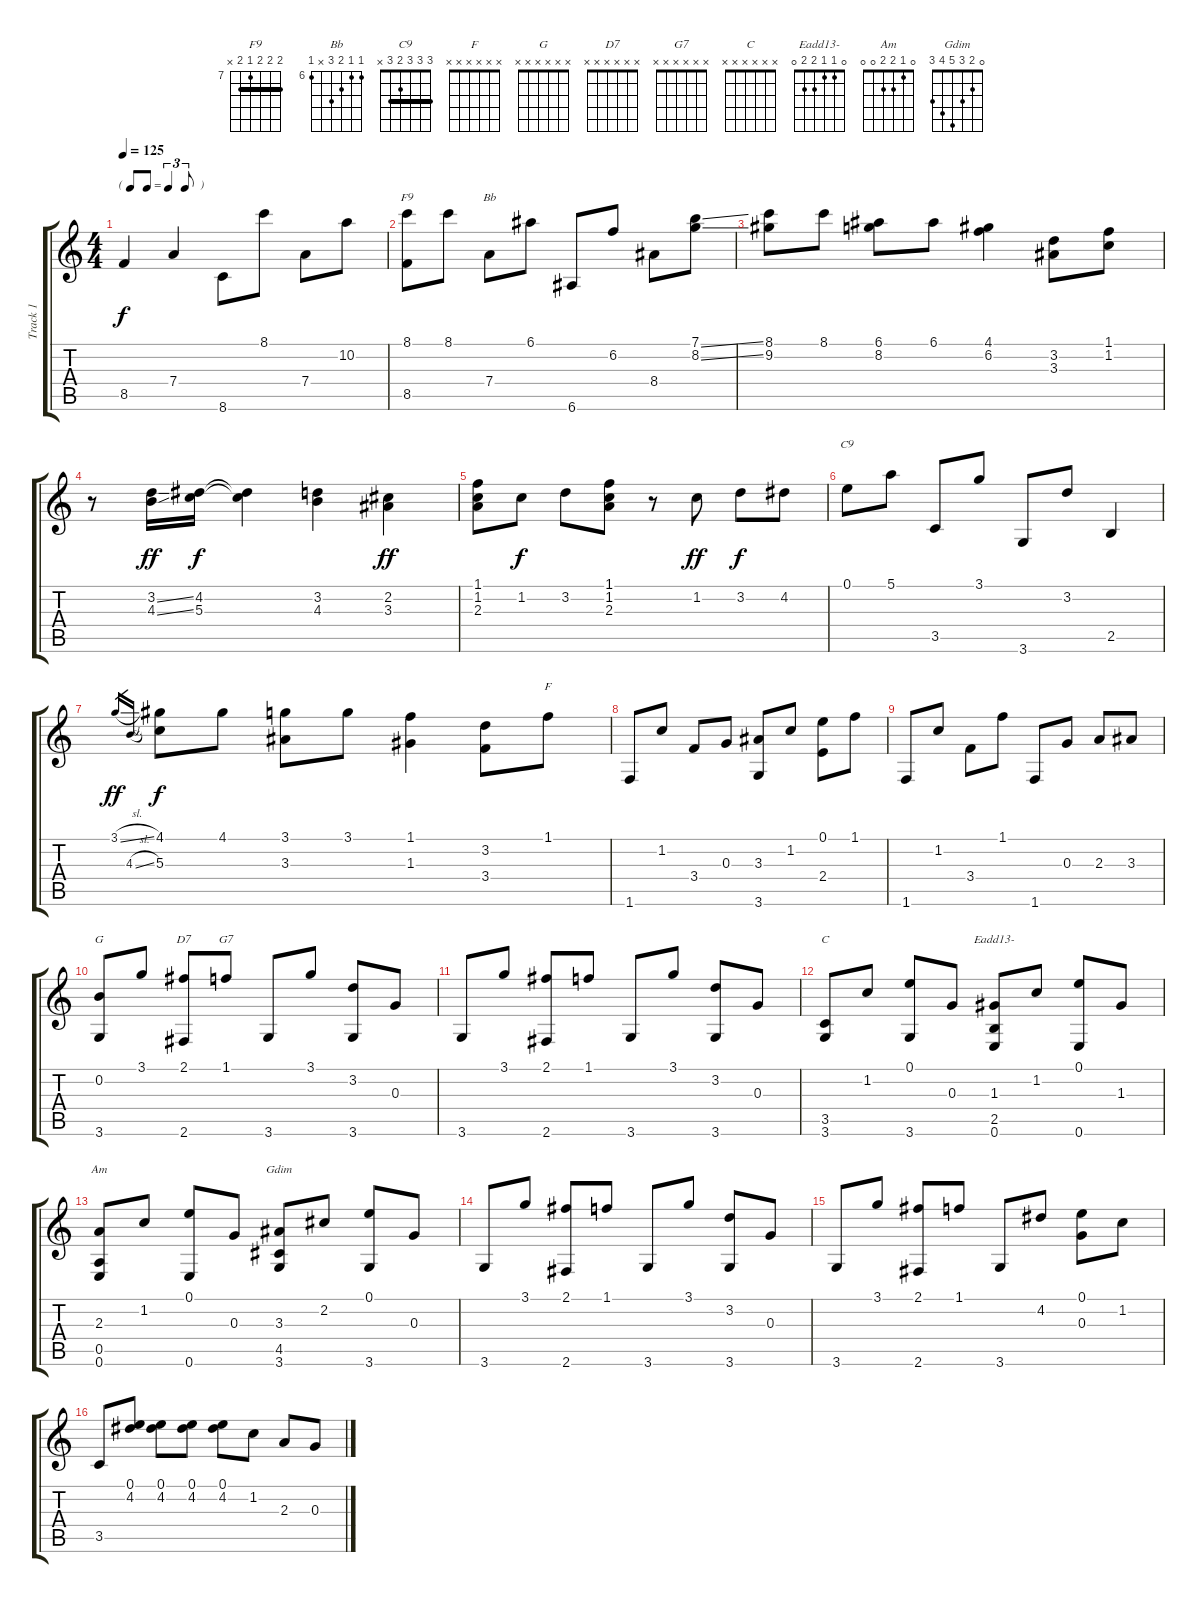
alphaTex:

\track ("Track 1" "Track 1") {instrument acousticguitarnylon}
\staff {score tabs}
\tuning (E4 B3 G3 D3 A2 E2) {hide}
\chord ("F9" 8 8 8 7 8 x) {firstfret 7 barre 8}
\chord ("Bb" 6 6 7 8 x 6) {firstfret 6}
\chord ("C9" 3 3 3 2 3 x) {barre 3}
\chord ("F" x x x x x x)
\chord ("G" x x x x x x)
\chord ("D7" x x x x x x)
\chord ("G7" x x x x x x)
\chord ("C" x x x x x x)
\chord ("Eadd13-" 0 1 1 2 2 0)
\chord ("Am" 0 1 2 2 0 0)
\chord ("Gdim" 0 2 3 5 4 3)
\ts (4 4)
\tf triplet8th
\tempo 125
\clef g2
\ks c
8.5.4{dy f} 7.4.4 8.6.8 8.1.8 7.4.8 10.2.8 |
(8.1 8.5).8{ch "F9"} 8.1.8 7.4.8{ch "Bb"} 6.1.8 6.6.8 6.2.8 8.4.8 (7.1{ss} 8.2{ss}).8 |
(8.1 9.2).8 8.1.8 (6.1 8.2).8 6.1.8 (4.1 6.2).4 (3.2 3.3).8 (1.1 1.2).8 |
r.8 (3.2{ss} 4.3{ss}).16{dy ff} (4.2 5.3).16{dy f} (4.2{t} 5.3{t}).4 (3.2 4.3).4 (2.2 3.3).4{dy ff} |
(1.1 1.2 2.3).8 1.2.8{dy f} 3.2.8 (1.1 1.2 2.3).8 r.8 1.2.8{dy ff} 3.2.8{dy f} 4.2.8 |
0.1.8{ch "C9"} 5.1.8 3.5.8 3.1.8 3.6.8 3.2.8 2.5.4 |
3.1{sl}.16{gr dy ff} 4.3{sl}.16{gr} (4.1 5.3).8{dy f} 4.1.8 (3.1 3.3).8 3.1.8 (1.1 1.3).4 (3.2 3.4).8 1.1.8{ch "F"} |
1.6.8 1.2.8 3.4.8 0.3.8 (3.3 3.6).8 1.2.8 (0.1 2.4).8 1.1.8 |
1.6.8 1.2.8 3.4.8 1.1.8 1.6.8 0.3.8 2.3.8 3.3.8 |
(0.2 3.6).8{ch "G"} 3.1.8 (2.1 2.6).8{ch "D7"} 1.1.8{ch "G7"} 3.6.8 3.1.8 (3.2 3.6).8 0.3.8 |
3.6.8 3.1.8 (2.1 2.6).8 1.1.8 3.6.8 3.1.8 (3.2 3.6).8 0.3.8 |
(3.5 3.6).8{ch "C"} 1.2.8 (0.1 3.6).8 0.3.8 (1.3 2.5 0.6).8{ch "Eadd13-"} 1.2.8 (0.1 0.6).8 1.3.8 |
(2.3 0.5 0.6).8{ch "Am"} 1.2.8 (0.1 0.6).8 0.3.8 (3.3 4.5 3.6).8{ch "Gdim"} 2.2.8 (0.1 3.6).8 0.3.8 |
3.6.8 3.1.8 (2.1 2.6).8 1.1.8 3.6.8 3.1.8 (3.2 3.6).8 0.3.8 |
3.6.8 3.1.8 (2.1 2.6).8 1.1.8 3.6.8 4.2.8 (0.1 0.3).8 1.2.8 |
3.5.8 (0.1 4.2).8 (0.1 4.2).8 (0.1 4.2).8 (0.1 4.2).8 1.2.8 2.3.8 0.3.8
